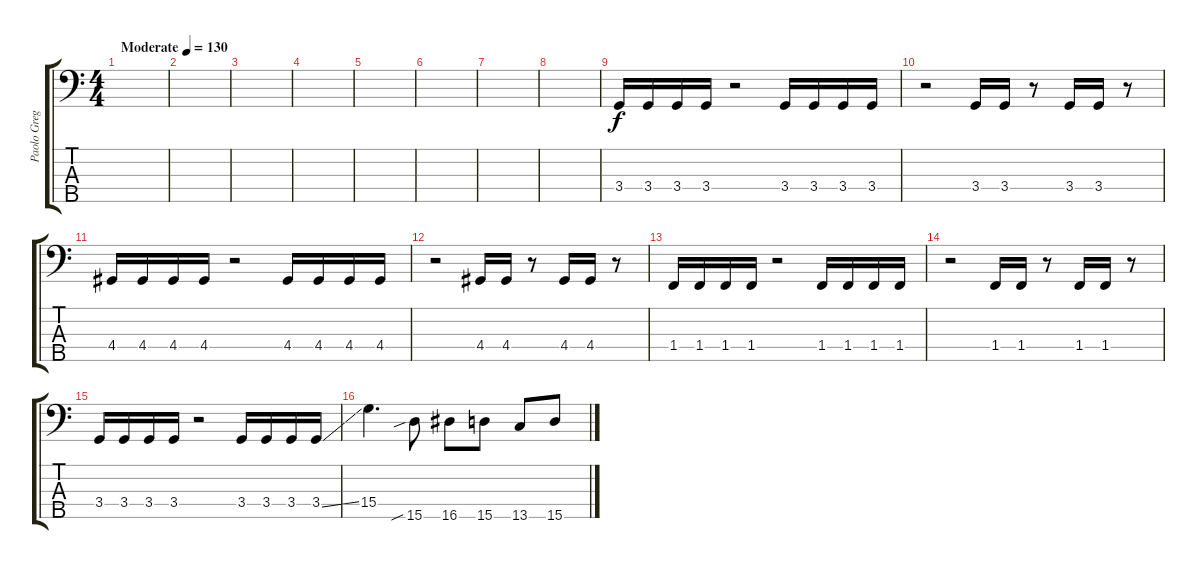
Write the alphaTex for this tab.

\track ("Paolo Gregoletto" "Paolo Greg") {instrument electricbassfinger}
\staff {score tabs}
\tuning (G2 D2 A1 E1 B0) {hide}
\ts (4 4)
\tempo (130 "Moderate")
\clef f4
\ks c
|
|
|
|
|
|
|
|
3.4.16 3.4.16 3.4.16 3.4.16 r.2 3.4.16 3.4.16 3.4.16 3.4.16 |
r.2 3.4.16 3.4.16 r.8 3.4.16 3.4.16 r.8 |
4.4.16 4.4.16 4.4.16 4.4.16 r.2 4.4.16 4.4.16 4.4.16 4.4.16 |
r.2 4.4.16 4.4.16 r.8 4.4.16 4.4.16 r.8 |
1.4.16 1.4.16 1.4.16 1.4.16 r.2 1.4.16 1.4.16 1.4.16 1.4.16 |
r.2 1.4.16 1.4.16 r.8 1.4.16 1.4.16 r.8 |
3.4.16 3.4.16 3.4.16 3.4.16 r.2 3.4.16 3.4.16 3.4.16 3.4{ss}.16 |
15.4.4{d} 15.5{sib}.8 16.5.8 15.5.8 13.5.8 15.5.8
